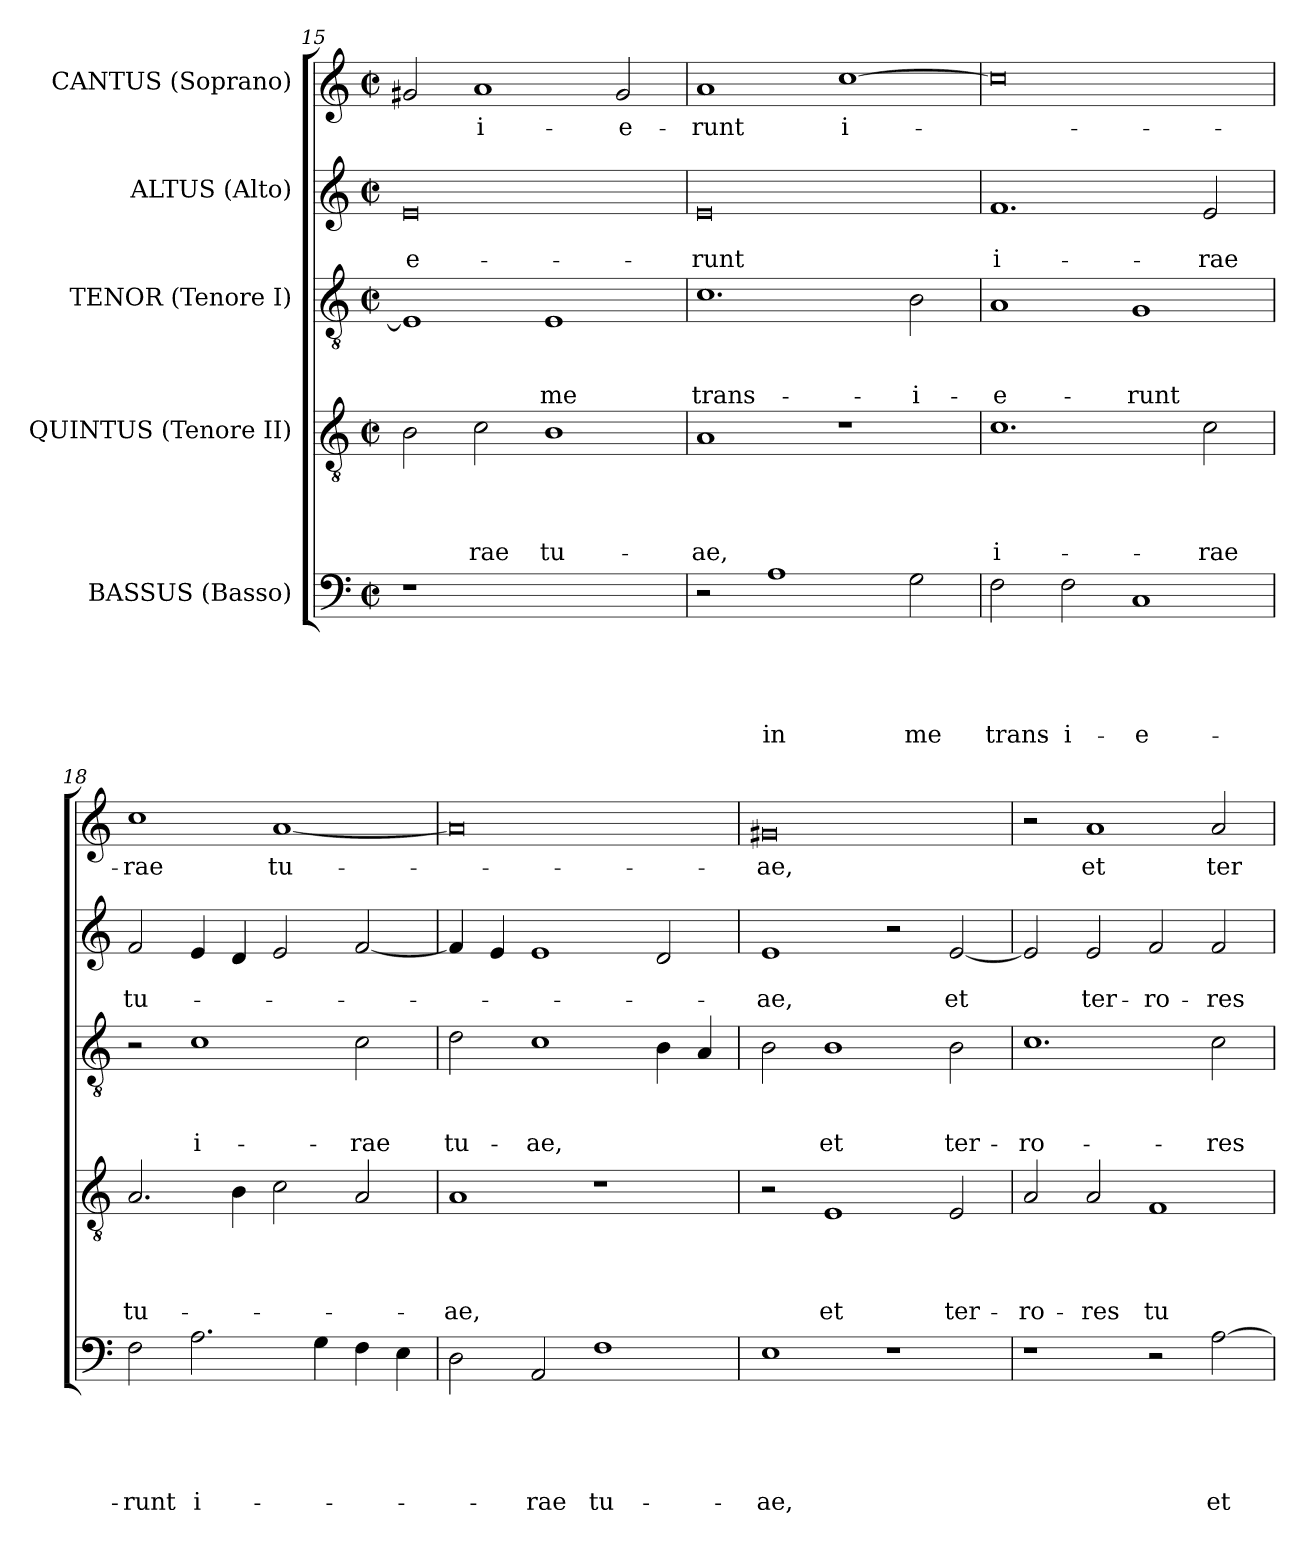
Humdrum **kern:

**kern	**text	**text	**text	**text	**text	**kern	**text	**text	**text	**text	**kern	**text	**text	**text	**kern	**text	**text	**kern	**text
*part5	*part5	*part5	*part5	*part5	*part5	*part4	*part4	*part4	*part4	*part4	*part3	*part3	*part3	*part3	*part2	*part2	*part2	*part1	*part1
*staff5	*staff5	*staff5	*staff5	*staff5	*staff5	*staff4	*staff4	*staff4	*staff4	*staff4	*staff3	*staff3	*staff3	*staff3	*staff2	*staff2	*staff2	*staff1	*staff1
*I"BASSUS (Basso)	*	*	*	*	*	*I"QUINTUS (Tenore II)	*	*	*	*	*I"TENOR (Tenore I)	*	*	*	*I"ALTUS (Alto)	*	*	*I"CANTUS (Soprano)	*
*clefF4	*	*	*	*	*	*clefGv2	*	*	*	*	*clefGv2	*	*	*	*clefG2	*	*	*clefG2	*
*k[]	*	*	*	*	*	*k[]	*	*	*	*	*k[]	*	*	*	*k[]	*	*	*k[]	*
*C:	*	*	*	*	*	*C:	*	*	*	*	*C:	*	*	*	*C:	*	*	*C:	*
*M2/2	*	*	*	*	*	*M2/2	*	*	*	*	*M2/2	*	*	*	*M2/2	*	*	*M2/2	*
*met(c|)	*	*	*	*	*	*met(c|)	*	*	*	*	*met(c|)	*	*	*	*met(c|)	*	*	*met(c|)	*
=15	=15	=15	=15	=15	=15	=15	=15	=15	=15	=15	=15	=15	=15	=15	=15	=15	=15	=15	=15
1r	.	.	.	.	.	2B\	.	.	.	.	1E]	.	.	.	0e	.	-e-	2g#X/	.
.	.	.	.	.	.	2c\	.	.	.	-rae	.	.	.	.	.	.	.	1a	-i-
1ryy	.	.	.	.	.	1B	.	.	.	tu-	1E	.	.	me	.	.	.	.	.
.	.	.	.	.	.	.	.	.	.	.	.	.	.	.	.	.	.	2g#/	-e-
=16	=16	=16	=16	=16	=16	=16	=16	=16	=16	=16	=16	=16	=16	=16	=16	=16	=16	=16	=16
2r	.	.	.	.	.	1A	.	.	.	-ae,	1.c	.	.	trans-	0e	.	-runt	1a	-runt
1A	.	.	.	.	in	.	.	.	.	.	.	.	.	.	.	.	.	.	.
.	.	.	.	.	.	1r	.	.	.	.	.	.	.	.	.	.	.	[1cc	i-
2G\	.	.	.	.	me	.	.	.	.	.	2B\	.	.	-i-	.	.	.	.	.
!!LO:PB:g=z
=17	=17	=17	=17	=17	=17	=17	=17	=17	=17	=17	=17	=17	=17	=17	=17	=17	=17	=17	=17
2F\	.	.	.	.	trans-	1.c	.	.	.	i-	1A	.	.	-e-	1.f	.	i-	0cc]	-­-
2F\	.	.	.	.	-i-	.	.	.	.	.	.	.	.	.	.	.	.	.	.
1C	.	.	.	.	-e-	.	.	.	.	.	1G	.	.	-runt	.	.	.	.	.
.	.	.	.	.	.	2c\	.	.	.	-rae	.	.	.	.	2e/	.	-rae	.	.
=18	=18	=18	=18	=18	=18	=18	=18	=18	=18	=18	=18	=18	=18	=18	=18	=18	=18	=18	=18
2F\	.	.	.	.	-runt	2.A/	.	.	.	tu-	2r	.	.	.	2f/	.	tu-	1cc	-rae
2.A\	.	.	.	.	i-	.	.	.	.	.	1c	.	.	i-	4e/	.	.	.	.
.	.	.	.	.	.	4B\	.	.	.	.	.	.	.	.	4d/	.	.	.	.
.	.	.	.	.	.	2c\	.	.	.	.	.	.	.	.	2e/	.	.	[1a	tu-
4G\	.	.	.	.	.	.	.	.	.	.	.	.	.	.	.	.	.	.	.
4F\	.	.	.	.	.	2A/	.	.	.	.	2c\	.	.	-rae	[2f/	.	.	.	.
4E\	.	.	.	.	.	.	.	.	.	.	.	.	.	.	.	.	.	.	.
=19	=19	=19	=19	=19	=19	=19	=19	=19	=19	=19	=19	=19	=19	=19	=19	=19	=19	=19	=19
2D\	.	.	.	.	.	1A	.	.	.	-ae,	2d\	.	.	tu-	4f/]	.	.	0a]	.
.	.	.	.	.	.	.	.	.	.	.	.	.	.	.	4e/	.	.	.	.
2AA/	.	.	.	.	-rae	.	.	.	.	.	1c	.	.	-ae,	1e	.	.	.	.
1F	.	.	.	.	tu-	1r	.	.	.	.	.	.	.	.	.	.	.	.	.
.	.	.	.	.	.	.	.	.	.	.	4B\	.	.	.	2d/	.	.	.	.
.	.	.	.	.	.	.	.	.	.	.	4A/	.	.	.	.	.	.	.	.
=20	=20	=20	=20	=20	=20	=20	=20	=20	=20	=20	=20	=20	=20	=20	=20	=20	=20	=20	=20
1E	.	.	.	.	-ae,	2r	.	.	.	.	2B\	.	.	.	1e	.	-ae,	0g#X	-ae,
.	.	.	.	.	.	1E	.	.	.	et	1B	.	.	et	.	.	.	.	.
1r	.	.	.	.	.	.	.	.	.	.	.	.	.	.	2r	.	.	.	.
.	.	.	.	.	.	2E/	.	.	.	ter-	2B\	.	.	ter-	[2e/	.	et	.	.
=21	=21	=21	=21	=21	=21	=21	=21	=21	=21	=21	=21	=21	=21	=21	=21	=21	=21	=21	=21
1r	.	.	.	.	.	2A/	.	.	.	-ro-	1.c	.	.	-ro-	2e/]	.	.	2r	.
.	.	.	.	.	.	2A/	.	.	.	-res	.	.	.	.	2e/	.	ter-	1a	et
2r	.	.	.	.	.	1F	.	.	.	tu-	.	.	.	.	2f/	.	-ro-	.	.
[2A\	.	.	.	.	et	.	.	.	.	.	2c\	.	.	-res	2f/	.	-res	2a/	ter-
=	=	=	=	=	=	=	=	=	=	=	=	=	=	=	=	=	=	=	=
*-	*-	*-	*-	*-	*-	*-	*-	*-	*-	*-	*-	*-	*-	*-	*-	*-	*-	*-	*-
